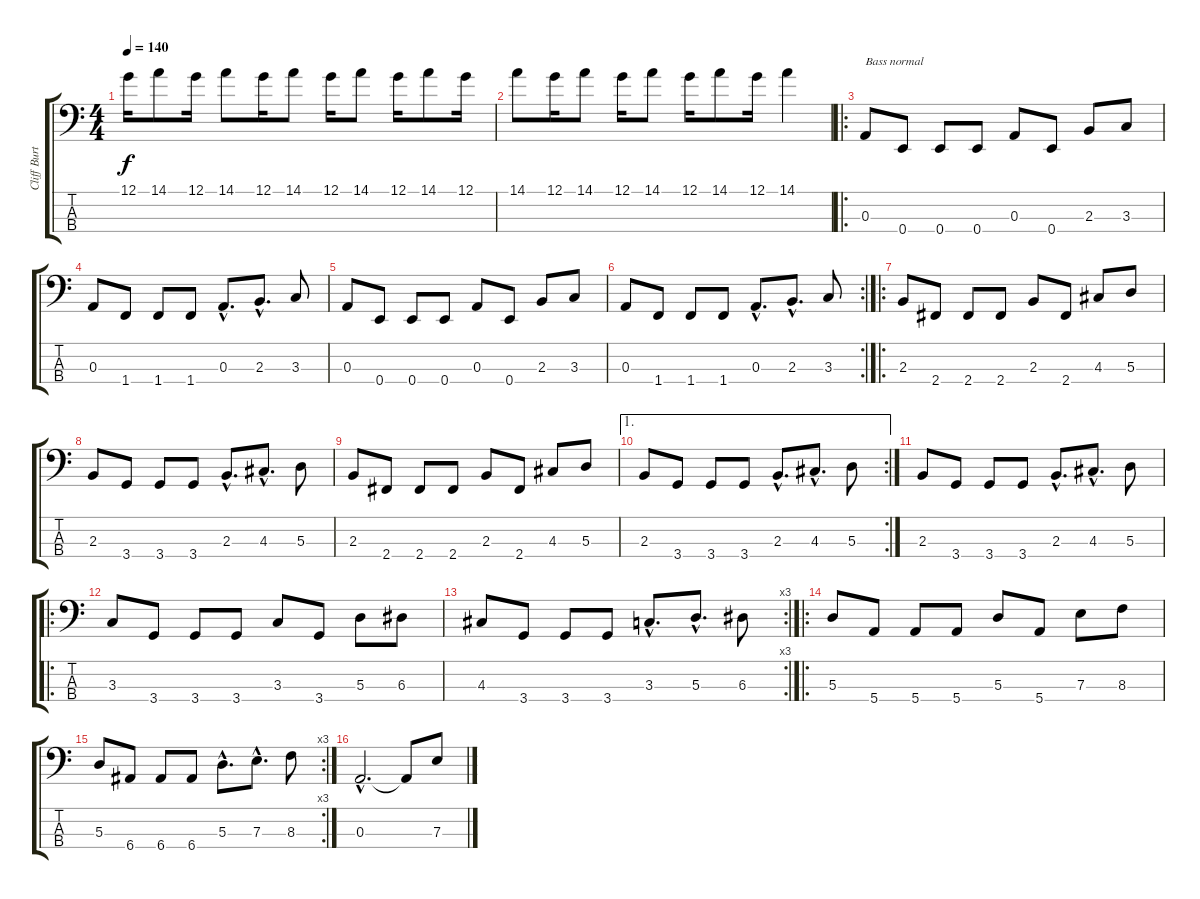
\track ("Cliff Burton (Bass)" "Cliff Burt") {instrument electricbassfinger}
\staff {score tabs}
\tuning (G2 D2 A1 E1) {hide}
\ts (4 4)
\tempo 140
\clef f4
\ks c
12.1.16{dy f volume 12 instrument overdrivenguitar} 14.1.8 12.1.16 14.1.8 12.1.16 14.1.8 12.1.16 14.1.8 12.1.16 14.1.8 12.1.16 |
14.1.8{volume 12 instrument overdrivenguitar} 12.1.16 14.1.8 12.1.16 14.1.8 12.1.16 14.1.8 12.1.16 14.1.4 |
\ro
0.3.8{txt "Bass normal" volume 16 instrument electricbassfinger} 0.4.8 0.4.8 0.4.8 0.3.8 0.4.8 2.3.8 3.3.8 |
0.3.8 1.4.8 1.4.8 1.4.8 0.3{hac}.8{d} 2.3{hac}.8{d} 3.3.8 |
0.3.8 0.4.8 0.4.8 0.4.8 0.3.8 0.4.8 2.3.8 3.3.8 |
\rc 2
0.3.8 1.4.8 1.4.8 1.4.8 0.3{hac}.8{d} 2.3{hac}.8{d} 3.3.8 |
\ro
2.3.8 2.4.8 2.4.8 2.4.8 2.3.8 2.4.8 4.3.8 5.3.8 |
2.3.8 3.4.8 3.4.8 3.4.8 2.3{hac}.8{d} 4.3{hac}.8{d} 5.3.8 |
2.3.8 2.4.8 2.4.8 2.4.8 2.3.8 2.4.8 4.3.8 5.3.8 |
\ae 1
\rc 2
2.3.8 3.4.8 3.4.8 3.4.8 2.3{hac}.8{d} 4.3{hac}.8{d} 5.3.8 |
2.3.8 3.4.8 3.4.8 3.4.8 2.3{hac}.8{d} 4.3{hac}.8{d} 5.3.8 |
\ro
3.3.8 3.4.8 3.4.8 3.4.8 3.3.8 3.4.8 5.3.8 6.3.8 |
\rc 3
4.3.8 3.4.8 3.4.8 3.4.8 3.3{hac}.8{d} 5.3{hac}.8{d} 6.3.8 |
\ro
5.3.8 5.4.8 5.4.8 5.4.8 5.3.8 5.4.8 7.3.8 8.3.8 |
\rc 3
5.3.8 6.4.8 6.4.8 6.4.8 5.3{hac}.8{d} 7.3{hac}.8{d} 8.3.8 |
0.3{hac}.2{d} 0.3{t}.8 7.3.8
